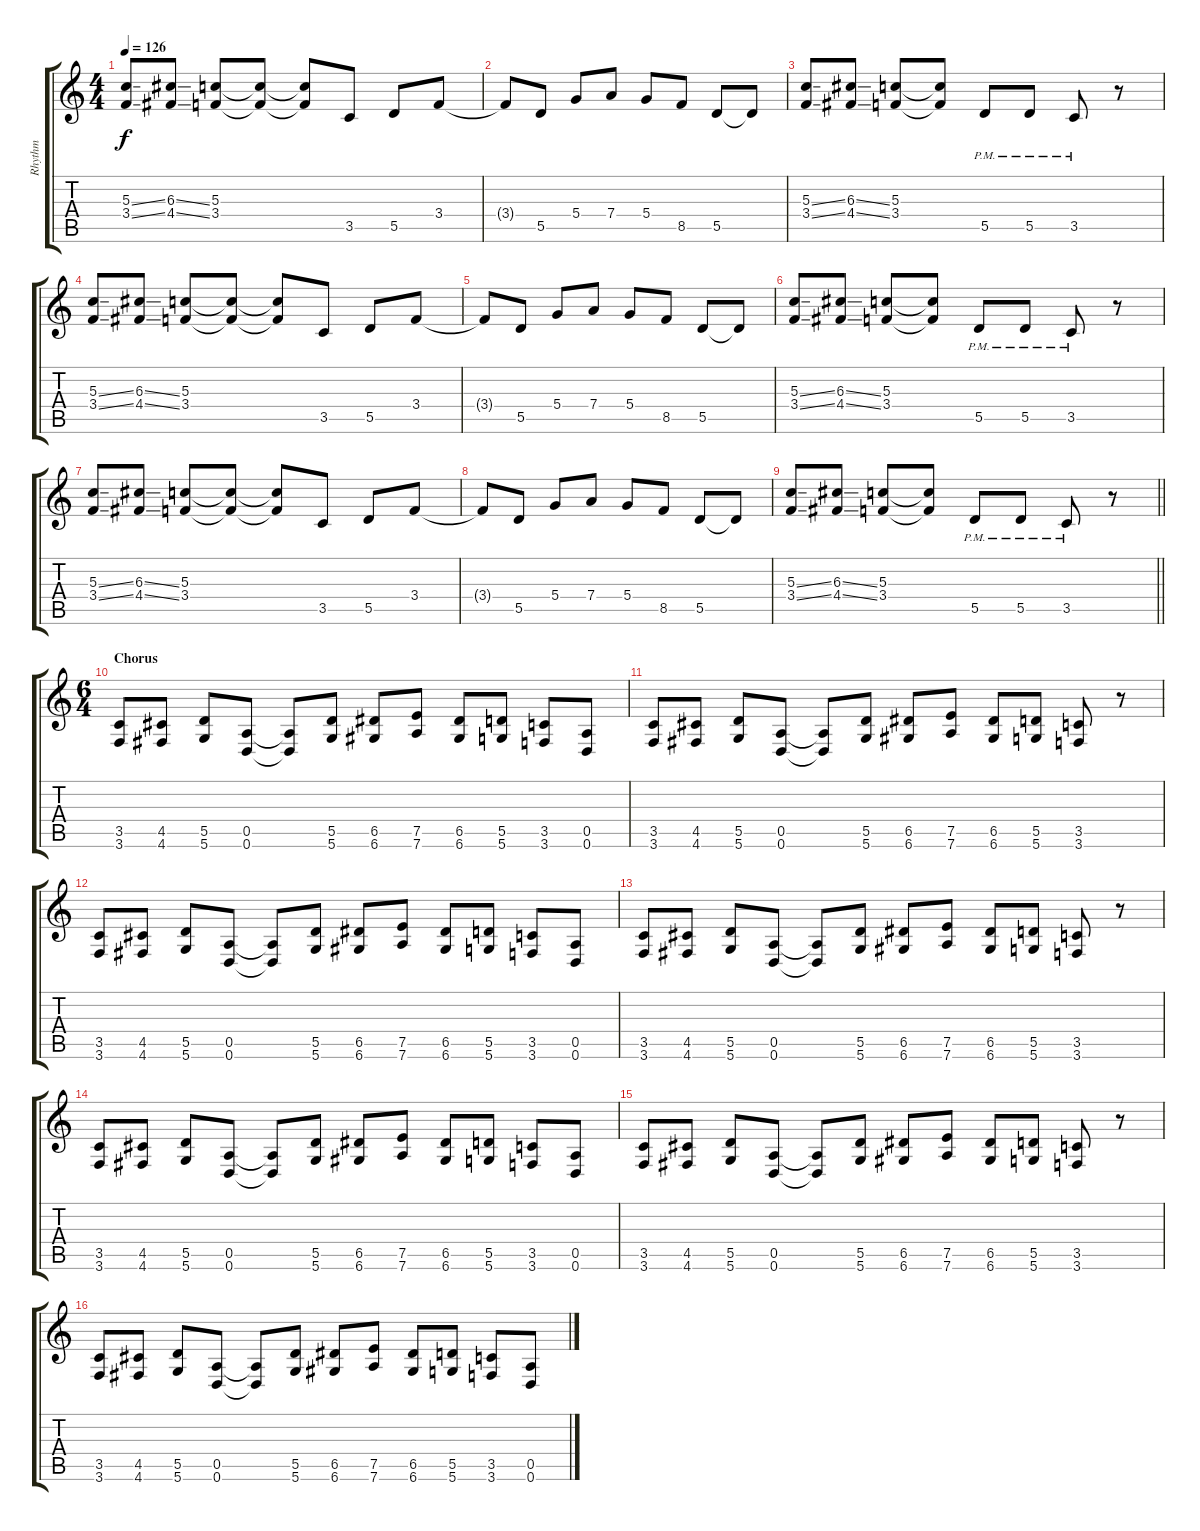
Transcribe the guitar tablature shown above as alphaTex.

\track ("Rhythm" "Rhythm") {instrument overdrivenguitar}
\staff {score tabs}
\tuning (E4 B3 G3 D3 A2 D2) {hide}
\ts (4 4)
\tempo 126
\clef g2
\ks c
(5.3{ss} 3.4{ss}).8{dy f} (6.3{ss} 4.4{ss}).8 (5.3 3.4).8 (5.3{t} 3.4{t}).8 (5.3{t} 3.4{t}).8 3.5.8 5.5.8 3.4.8 |
3.4{t}.8 5.5.8 5.4.8 7.4.8 5.4.8 8.5.8 5.5.8 5.5{t}.8 |
(5.3{ss} 3.4{ss}).8 (6.3{ss} 4.4{ss}).8 (5.3 3.4).8 (5.3{t} 3.4{t}).8 5.5{pm}.8 5.5{pm}.8 3.5{pm}.8 r.8 |
(5.3{ss} 3.4{ss}).8 (6.3{ss} 4.4{ss}).8 (5.3 3.4).8 (5.3{t} 3.4{t}).8 (5.3{t} 3.4{t}).8 3.5.8 5.5.8 3.4.8 |
3.4{t}.8 5.5.8 5.4.8 7.4.8 5.4.8 8.5.8 5.5.8 5.5{t}.8 |
(5.3{ss} 3.4{ss}).8 (6.3{ss} 4.4{ss}).8 (5.3 3.4).8 (5.3{t} 3.4{t}).8 5.5{pm}.8 5.5{pm}.8 3.5{pm}.8 r.8 |
(5.3{ss} 3.4{ss}).8 (6.3{ss} 4.4{ss}).8 (5.3 3.4).8 (5.3{t} 3.4{t}).8 (5.3{t} 3.4{t}).8 3.5.8 5.5.8 3.4.8 |
3.4{t}.8 5.5.8 5.4.8 7.4.8 5.4.8 8.5.8 5.5.8 5.5{t}.8 |
\barLineRight lightlight
(5.3{ss} 3.4{ss}).8 (6.3{ss} 4.4{ss}).8 (5.3 3.4).8 (5.3{t} 3.4{t}).8 5.5{pm}.8 5.5{pm}.8 3.5{pm}.8 r.8 |
\ts (6 4)
\section ("" "Chorus")
(3.5 3.6).8 (4.5 4.6).8 (5.5 5.6).8 (0.5 0.6).8 (0.5{t} 0.6{t}).8 (5.5 5.6).8 (6.5 6.6).8 (7.5 7.6).8 (6.5 6.6).8 (5.5 5.6).8 (3.5 3.6).8 (0.5 0.6).8 |
(3.5 3.6).8 (4.5 4.6).8 (5.5 5.6).8 (0.5 0.6).8 (0.5{t} 0.6{t}).8 (5.5 5.6).8 (6.5 6.6).8 (7.5 7.6).8 (6.5 6.6).8 (5.5 5.6).8 (3.5 3.6).8 r.8 |
(3.5 3.6).8 (4.5 4.6).8 (5.5 5.6).8 (0.5 0.6).8 (0.5{t} 0.6{t}).8 (5.5 5.6).8 (6.5 6.6).8 (7.5 7.6).8 (6.5 6.6).8 (5.5 5.6).8 (3.5 3.6).8 (0.5 0.6).8 |
(3.5 3.6).8 (4.5 4.6).8 (5.5 5.6).8 (0.5 0.6).8 (0.5{t} 0.6{t}).8 (5.5 5.6).8 (6.5 6.6).8 (7.5 7.6).8 (6.5 6.6).8 (5.5 5.6).8 (3.5 3.6).8 r.8 |
(3.5 3.6).8 (4.5 4.6).8 (5.5 5.6).8 (0.5 0.6).8 (0.5{t} 0.6{t}).8 (5.5 5.6).8 (6.5 6.6).8 (7.5 7.6).8 (6.5 6.6).8 (5.5 5.6).8 (3.5 3.6).8 (0.5 0.6).8 |
(3.5 3.6).8 (4.5 4.6).8 (5.5 5.6).8 (0.5 0.6).8 (0.5{t} 0.6{t}).8 (5.5 5.6).8 (6.5 6.6).8 (7.5 7.6).8 (6.5 6.6).8 (5.5 5.6).8 (3.5 3.6).8 r.8 |
(3.5 3.6).8 (4.5 4.6).8 (5.5 5.6).8 (0.5 0.6).8 (0.5{t} 0.6{t}).8 (5.5 5.6).8 (6.5 6.6).8 (7.5 7.6).8 (6.5 6.6).8 (5.5 5.6).8 (3.5 3.6).8 (0.5 0.6).8
